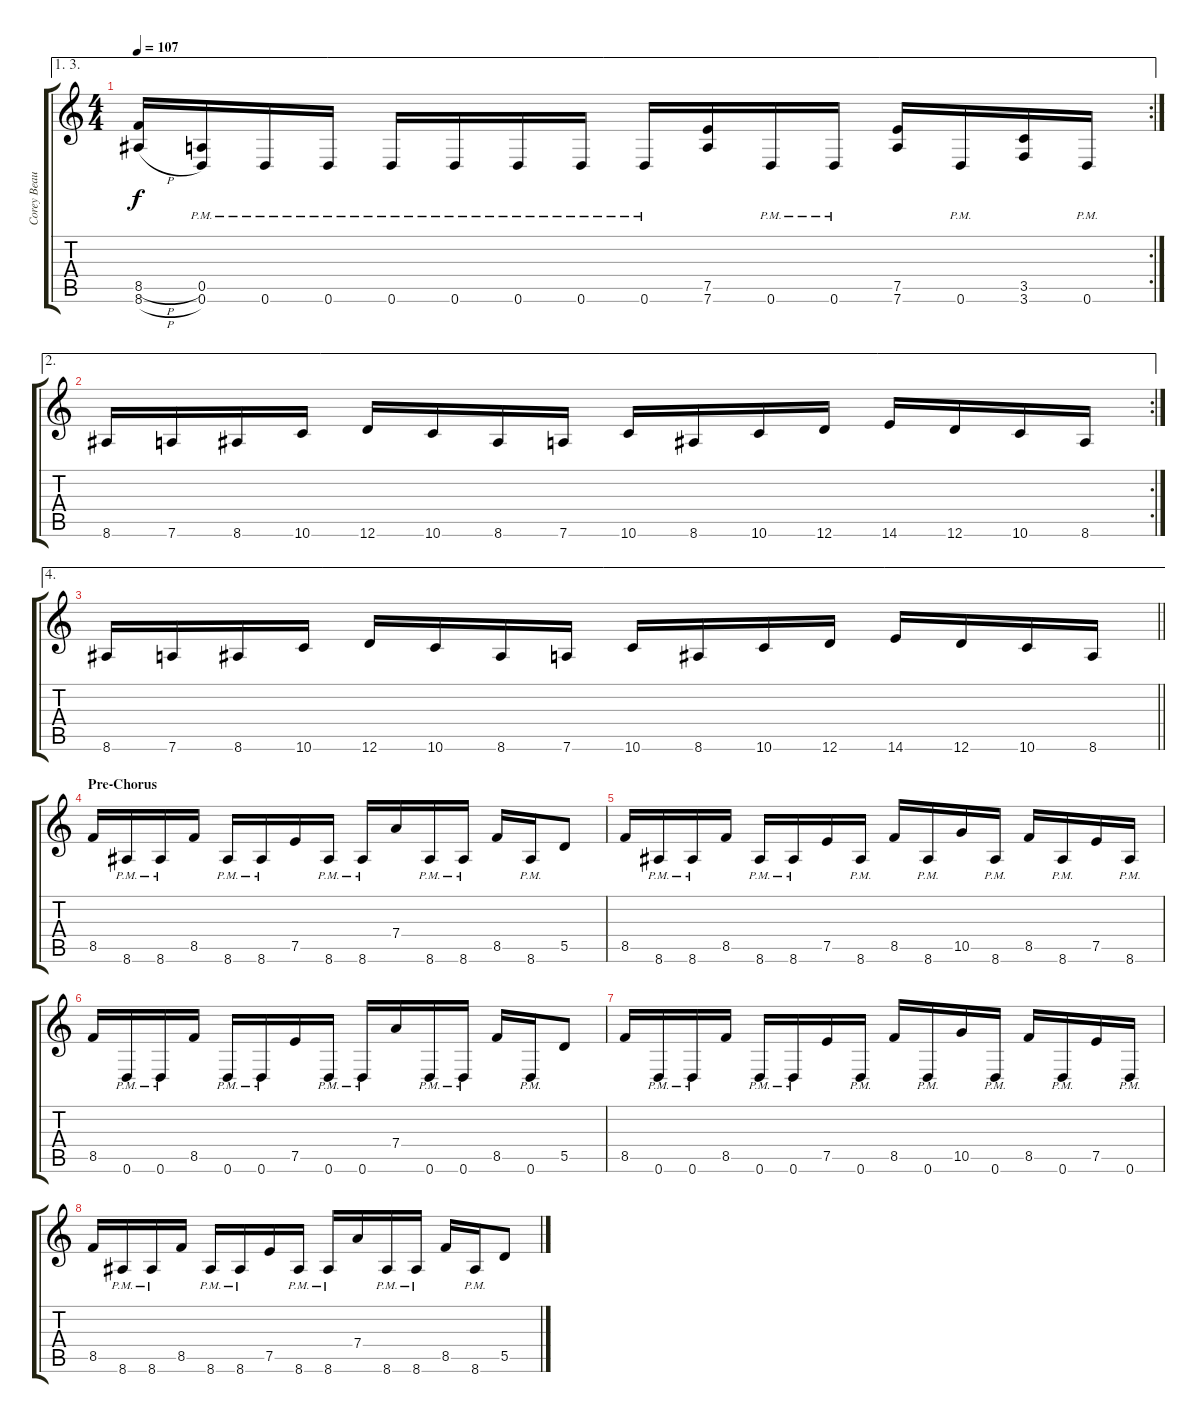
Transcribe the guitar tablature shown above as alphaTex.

\track ("Corey Beaulieu" "Corey Beau") {instrument distortionguitar}
\staff {score tabs}
\tuning (E4 B3 G3 D3 A2 D2) {hide}
\ae (1 3)
\rc 2
\ts (4 4)
\tempo 107
\clef g2
\ks c
(8.5{h} 8.6{h}).16{dy f} (0.5{pm} 0.6{pm}).16 0.6{pm}.16 0.6{pm}.16 0.6{pm}.16 0.6{pm}.16 0.6{pm}.16 0.6{pm}.16 0.6{pm}.16 (7.5 7.6).16 0.6{pm}.16 0.6{pm}.16 (7.5 7.6).16 0.6{pm}.16 (3.5 3.6).16 0.6{pm}.16 |
\ae 2
\rc 2
8.6.16 7.6.16 8.6.16 10.6.16 12.6.16 10.6.16 8.6.16 7.6.16 10.6.16 8.6.16 10.6.16 12.6.16 14.6.16 12.6.16 10.6.16 8.6.16 |
\ae 4
\barLineRight lightlight
8.6.16 7.6.16 8.6.16 10.6.16 12.6.16 10.6.16 8.6.16 7.6.16 10.6.16 8.6.16 10.6.16 12.6.16 14.6.16 12.6.16 10.6.16 8.6.16 |
\section ("" "Pre-Chorus")
8.5.16 8.6{pm}.16 8.6{pm}.16 8.5.16 8.6{pm}.16 8.6{pm}.16 7.5.16 8.6{pm}.16 8.6{pm}.16 7.4.16 8.6{pm}.16 8.6{pm}.16 8.5.16 8.6{pm}.16 5.5.8 |
8.5.16 8.6{pm}.16 8.6{pm}.16 8.5.16 8.6{pm}.16 8.6{pm}.16 7.5.16 8.6{pm}.16 8.5.16 8.6{pm}.16 10.5.16 8.6{pm}.16 8.5.16 8.6{pm}.16 7.5.16 8.6{pm}.16 |
8.5.16 0.6{pm}.16 0.6{pm}.16 8.5.16 0.6{pm}.16 0.6{pm}.16 7.5.16 0.6{pm}.16 0.6{pm}.16 7.4.16 0.6{pm}.16 0.6{pm}.16 8.5.16 0.6{pm}.16 5.5.8 |
8.5.16 0.6{pm}.16 0.6{pm}.16 8.5.16 0.6{pm}.16 0.6{pm}.16 7.5.16 0.6{pm}.16 8.5.16 0.6{pm}.16 10.5.16 0.6{pm}.16 8.5.16 0.6{pm}.16 7.5.16 0.6{pm}.16 |
8.5.16 8.6{pm}.16 8.6{pm}.16 8.5.16 8.6{pm}.16 8.6{pm}.16 7.5.16 8.6{pm}.16 8.6{pm}.16 7.4.16 8.6{pm}.16 8.6{pm}.16 8.5.16 8.6{pm}.16 5.5.8
